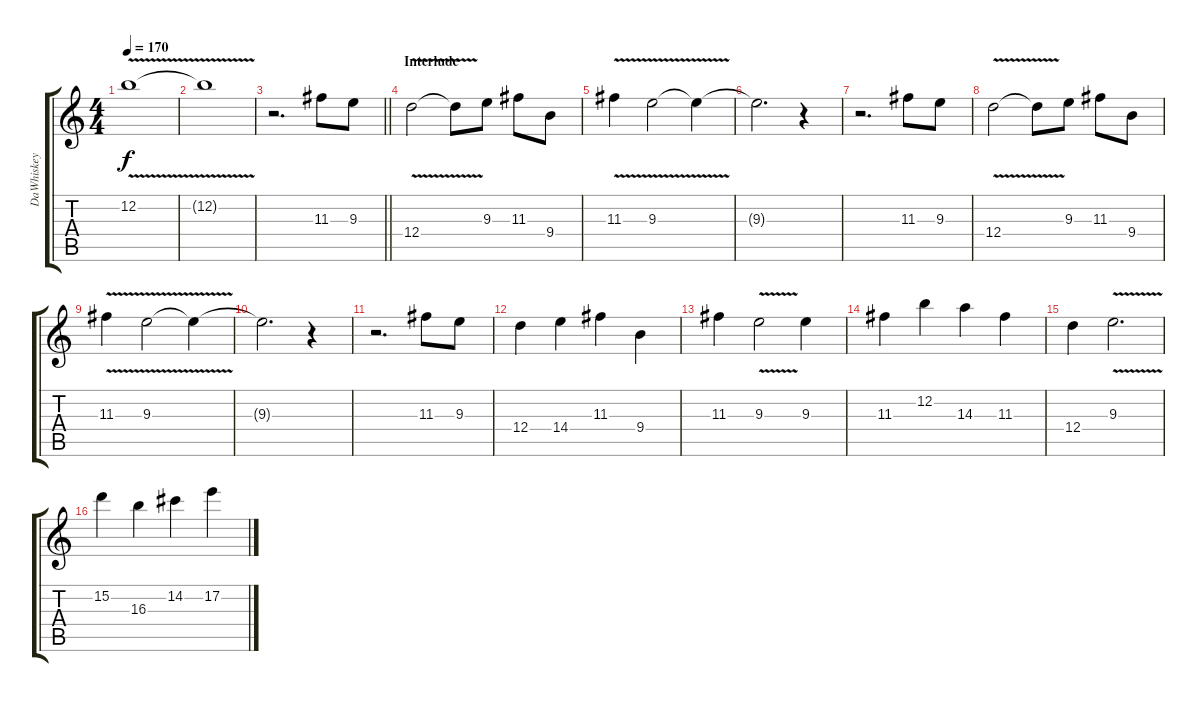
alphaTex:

\track ("DaWhiskey" "DaWhiskey") {instrument distortionguitar}
\staff {score tabs}
\tuning (E4 B3 G3 D3 A2 E2) {hide}
\ts (4 4)
\tempo 170
\clef g2
\ks c
12.2{v}.1{dy f} |
12.2{t}.1 |
\barLineRight lightlight
r.2{d} 11.3.8{instrument distortionguitar} 9.3.8 |
\section ("" "Interlude")
12.4{v}.2 12.4{t}.8 9.3.8 11.3.8 9.4.8 |
11.3{v}.4 9.3{v}.2{volume 6} 9.3{t}.4 |
9.3{t}.2{d} r.4 |
r.2{d} 11.3.8{volume 13 instrument distortionguitar} 9.3.8 |
12.4{v}.2 12.4{t}.8 9.3.8 11.3.8 9.4.8 |
11.3{v}.4 9.3{v}.2{volume 6} 9.3{t}.4 |
9.3{t}.2{d} r.4 |
r.2{d} 11.3.8{volume 13} 9.3.8 |
12.4.4 14.4.4 11.3.4 9.4.4 |
11.3.4 9.3{v}.2 9.3.4 |
11.3.4 12.2.4 14.3.4 11.3.4 |
12.4.4 9.3{v}.2{d} |
15.2.4 16.3.4 14.2.4 17.2.4
